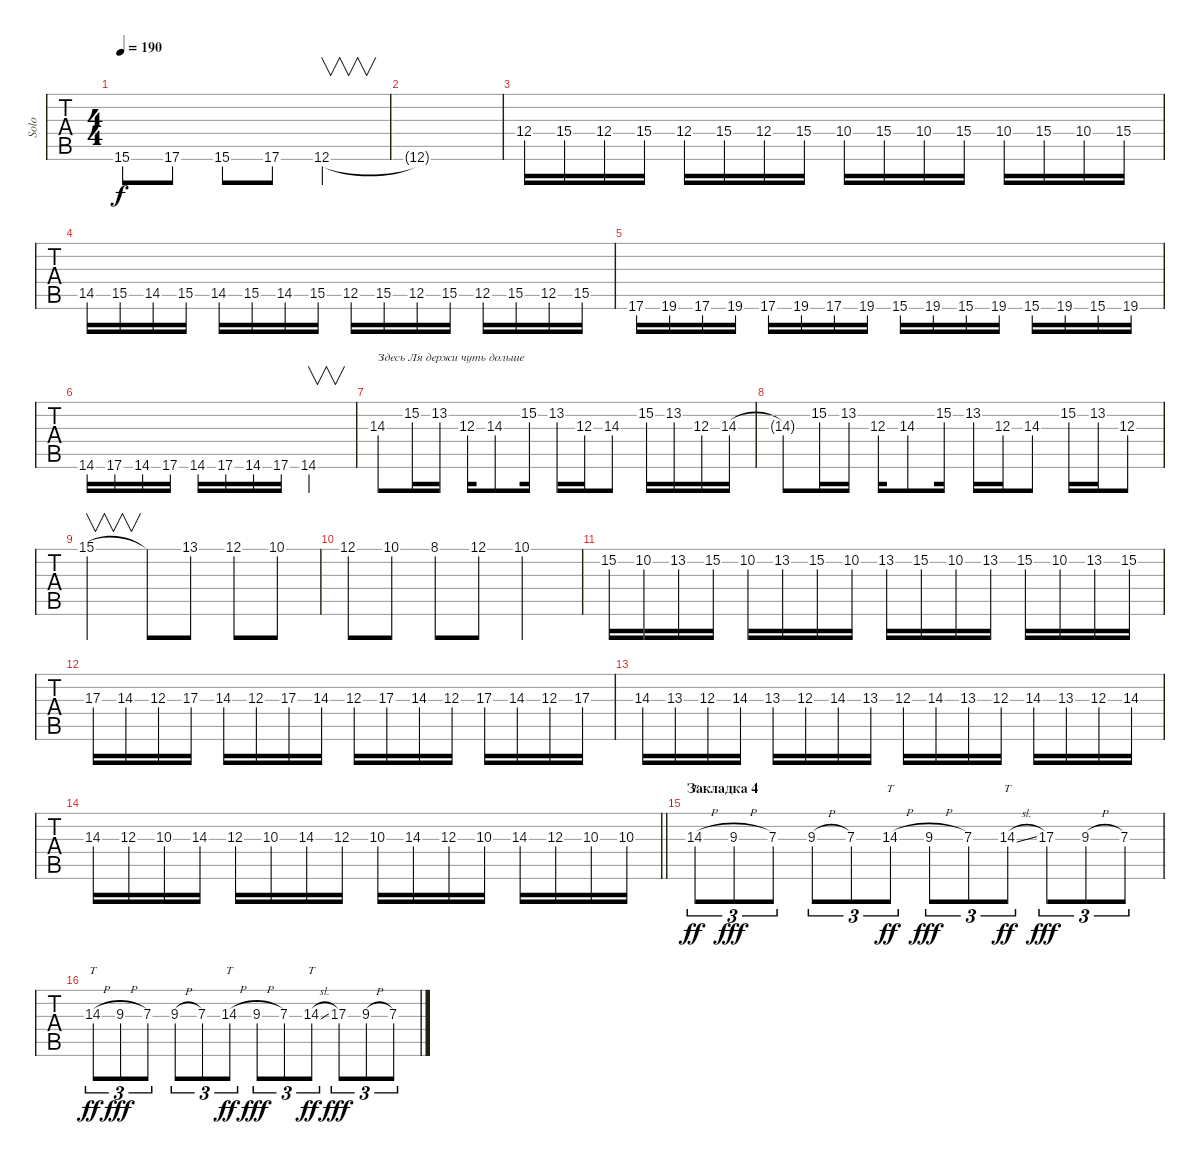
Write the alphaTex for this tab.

\track ("Solo" "Solo") {instrument distortionguitar}
\staff {tabs}
\tuning (E4 B3 G3 D3 A2 D2) {hide}
\ts (4 4)
\tempo 190
\clef g2
\ks c
15.6.8{dy f} 17.6.8 15.6.8 17.6.8 12.6.2{v} |
12.6{t}.1 |
12.4.16 15.4.16 12.4.16 15.4.16 12.4.16 15.4.16 12.4.16 15.4.16 10.4.16 15.4.16 10.4.16 15.4.16 10.4.16 15.4.16 10.4.16 15.4.16 |
14.5.16 15.5.16 14.5.16 15.5.16 14.5.16 15.5.16 14.5.16 15.5.16 12.5.16 15.5.16 12.5.16 15.5.16 12.5.16 15.5.16 12.5.16 15.5.16 |
17.6.16 19.6.16 17.6.16 19.6.16 17.6.16 19.6.16 17.6.16 19.6.16 15.6.16 19.6.16 15.6.16 19.6.16 15.6.16 19.6.16 15.6.16 19.6.16 |
14.6.16 17.6.16 14.6.16 17.6.16 14.6.16 17.6.16 14.6.16 17.6.16 14.6.2{v} |
14.3.8{txt "Здесь Ля держи чуть дольше"} 15.2.16 13.2.16 12.3.16 14.3.8 15.2.16 13.2.16 12.3.16 14.3.8 15.2.16 13.2.16 12.3.16 14.3.16 |
14.3{t}.8 15.2.16 13.2.16 12.3.16 14.3.8 15.2.16 13.2.16 12.3.16 14.3.8 15.2.16 13.2.16 12.3.8 |
15.1.2{v} 15.1{t}.8 13.1.8 12.1.8 10.1.8 |
12.1.8 10.1.8 8.1.8 12.1.8 10.1.2 |
15.2.16 10.2.16 13.2.16 15.2.16 10.2.16 13.2.16 15.2.16 10.2.16 13.2.16 15.2.16 10.2.16 13.2.16 15.2.16 10.2.16 13.2.16 15.2.16 |
17.3.16 14.3.16 12.3.16 17.3.16 14.3.16 12.3.16 17.3.16 14.3.16 12.3.16 17.3.16 14.3.16 12.3.16 17.3.16 14.3.16 12.3.16 17.3.16 |
14.3.16 13.3.16 12.3.16 14.3.16 13.3.16 12.3.16 14.3.16 13.3.16 12.3.16 14.3.16 13.3.16 12.3.16 14.3.16 13.3.16 12.3.16 14.3.16 |
\barLineRight lightlight
14.3.16 12.3.16 10.3.16 14.3.16 12.3.16 10.3.16 14.3.16 12.3.16 10.3.16 14.3.16 12.3.16 10.3.16 14.3.16 12.3.16 10.3.16 10.3.16 |
\section ("" "Закладка 4")
14.3{h}.8{tt tu (3 2) dy ff} 9.3{h}.8{tu (3 2) dy fff} 7.3.8{tu (3 2)} 9.3{h}.8{tu (3 2)} 7.3.8{tu (3 2)} 14.3{h}.8{tt tu (3 2) dy ff} 9.3{h}.8{tu (3 2) dy fff} 7.3.8{tu (3 2)} 14.3{sl}.8{tt tu (3 2) dy ff} 17.3.8{tu (3 2) dy fff} 9.3{h}.8{tu (3 2)} 7.3.8{tu (3 2)} |
14.3{h}.8{tt tu (3 2) dy ff} 9.3{h}.8{tu (3 2) dy fff} 7.3.8{tu (3 2)} 9.3{h}.8{tu (3 2)} 7.3.8{tu (3 2)} 14.3{h}.8{tt tu (3 2) dy ff} 9.3{h}.8{tu (3 2) dy fff} 7.3.8{tu (3 2)} 14.3{sl}.8{tt tu (3 2) dy ff} 17.3.8{tu (3 2) dy fff} 9.3{h}.8{tu (3 2)} 7.3.8{tu (3 2)}
